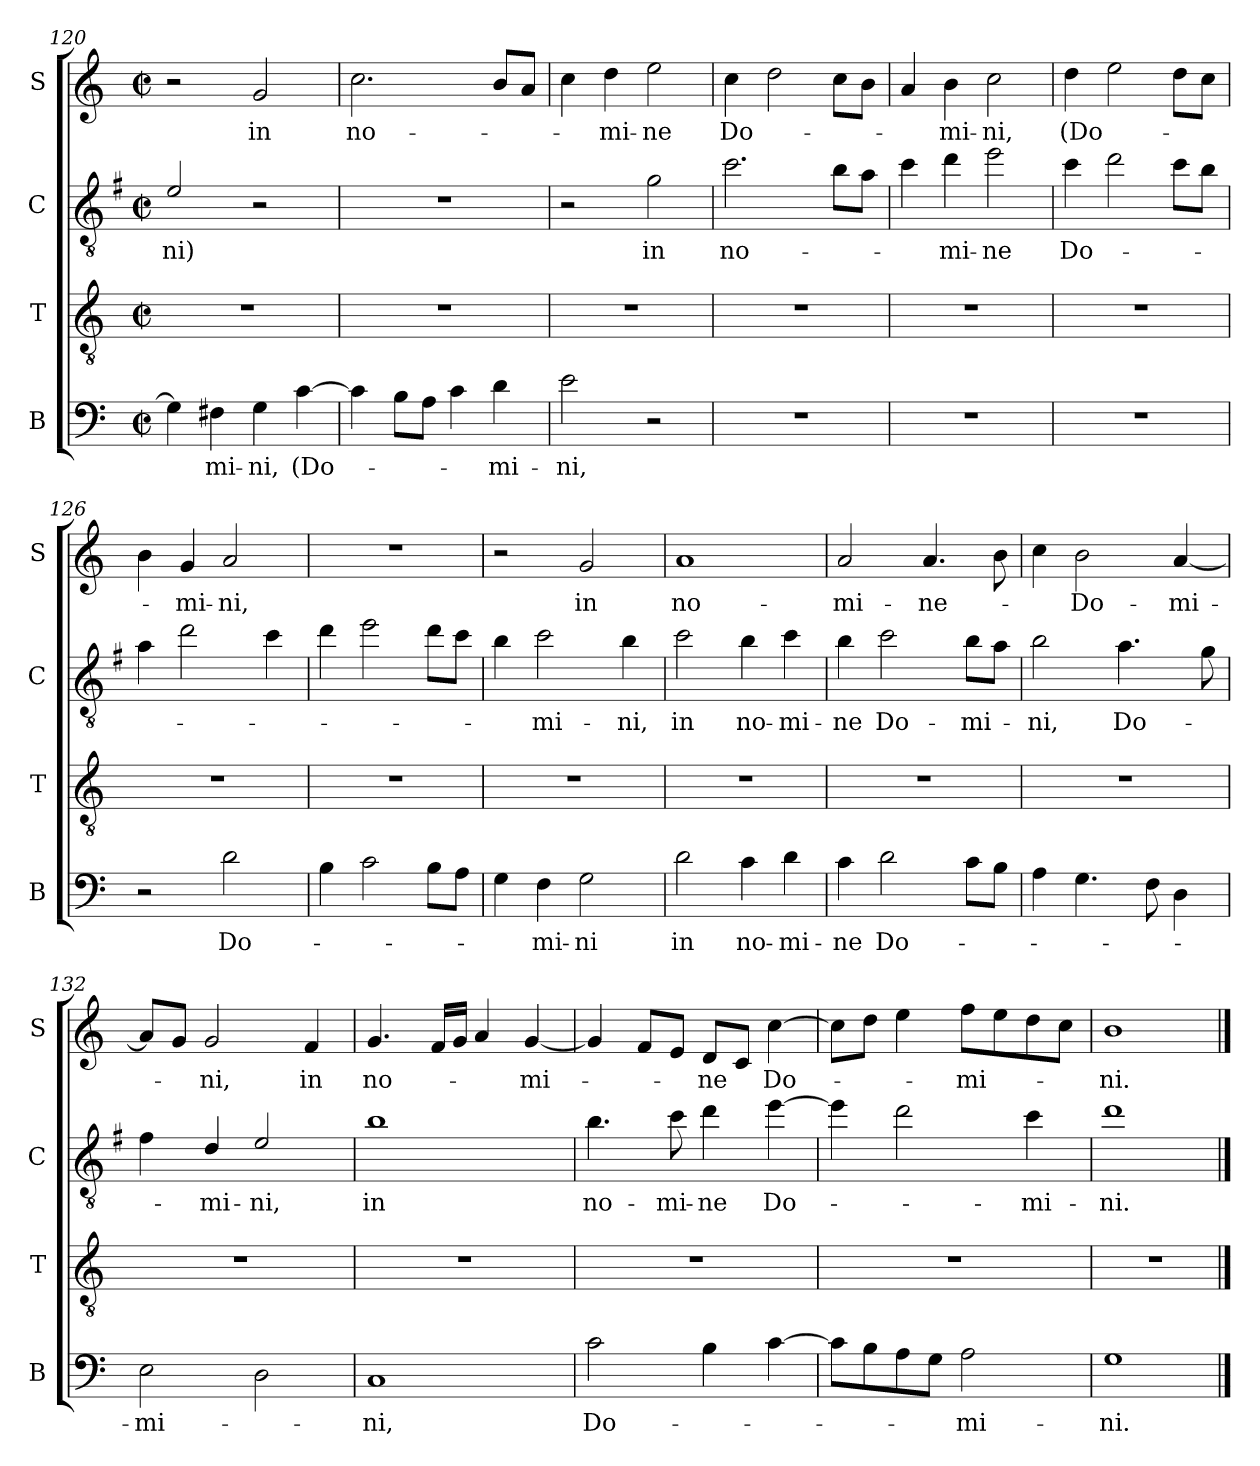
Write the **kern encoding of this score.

**kern	**text	**kern	**kern	**text	**kern	**text
*part4	*part4	*part3	*part2	*part2	*part1	*part1
*staff4	*staff4	*staff3	*staff2	*staff2	*staff1	*staff1
*I"B	*	*I"T	*I"C	*	*I"S	*
*I'B	*	*I'T	*I'C	*	*I'S	*
*clefF4	*	*clefGv2	*clefGv2	*	*clefG2	*
*	*	*	*ITrd4c7	*	*	*
*k[]	*	*k[]	*k[]	*	*k[]	*
*M2/2	*	*M2/2	*M2/2	*	*M2/2	*
*met(c|)	*	*met(c|)	*met(c|)	*	*met(c|)	*
=120	=120	=120	=120	=120	=120	=120
!	!	!	!	!LO:LY:b	!	!
4G\]	.	1r	2A/	-ni)	2r	.
!	!LO:LY:b	!	!	!	!	!
4F#X\	-mi-	.	.	.	.	.
!	!LO:LY:b	!	!	!	!	!LO:LY:b
4G\	-ni,	.	2r	.	2g/	in
!	!LO:LY:b	!	!	!	!	!
[4c\	(Do-	.	.	.	.	.
=121	=121	=121	=121	=121	=121	=121
!	!	!	!	!	!	!LO:LY:b
4c\]	.	1r	1r	.	2.cc\	no-
8B\L	.	.	.	.	.	.
8A\J	.	.	.	.	.	.
4c\	.	.	.	.	.	.
!	!LO:LY:b	!	!	!	!	!
4d\	-mi-	.	.	.	8b/L	.
.	.	.	.	.	8a/J	.
=122	=122	=122	=122	=122	=122	=122
!	!LO:LY:b	!	!	!	!	!
2e\	-ni,	1r	2r	.	4cc\	.
!	!	!	!	!	!	!LO:LY:b
.	.	.	.	.	4dd\	-mi-
!	!	!	!	!LO:LY:b	!	!LO:LY:b
2r	.	.	2c\	in	2ee\	-ne
=123	=123	=123	=123	=123	=123	=123
!	!	!	!	!LO:LY:b	!	!LO:LY:b
1r	.	1r	2.f\	no-	4cc\	Do-
.	.	.	.	.	2dd\	.
.	.	.	8e\L	.	8cc\L	.
.	.	.	8d\J	.	8b\J	.
=124	=124	=124	=124	=124	=124	=124
1r	.	1r	4f\	.	4a/	.
!	!	!	!	!LO:LY:b	!	!LO:LY:b
.	.	.	4g\	-mi-	4b\	-mi-
!	!	!	!	!LO:LY:b	!	!LO:LY:b
.	.	.	2a\	-ne	2cc\	-ni,
=125	=125	=125	=125	=125	=125	=125
!	!	!	!	!LO:LY:b	!	!LO:LY:b
1r	.	1r	4f\	Do-	4dd\	(Do-
.	.	.	2g\	.	2ee\	.
.	.	.	8f\L	.	8dd\L	.
.	.	.	8e\J	.	8cc\J	.
!!LO:LB:g=z
=126	=126	=126	=126	=126	=126	=126
2r	.	1r	4d\	.	4b\	.
!	!	!	!	!	!	!LO:LY:b
.	.	.	2g\	.	4g/	-mi-
!	!LO:LY:b	!	!	!	!	!LO:LY:b
2d\	Do-	.	.	.	2a/	-ni,
.	.	.	4f\	.	.	.
=127	=127	=127	=127	=127	=127	=127
4B\	.	1r	4g\	.	1r	.
2c\	.	.	2a\	.	.	.
8B\L	.	.	8g\L	.	.	.
8A\J	.	.	8f\J	.	.	.
=128	=128	=128	=128	=128	=128	=128
4G\	.	1r	4e\	.	2r	.
!	!LO:LY:b	!	!	!LO:LY:b	!	!
4F\	-mi-	.	2f\	mi-	.	.
!	!LO:LY:b	!	!	!	!	!LO:LY:b
2G\	-ni	.	.	.	2g/	in
!	!	!	!	!LO:LY:b	!	!
.	.	.	4e\	-ni,	.	.
=129	=129	=129	=129	=129	=129	=129
!	!LO:LY:b	!	!	!LO:LY:b	!	!LO:LY:b
2d\	in	1r	2f\	in	1a	no-
!	!LO:LY:b	!	!	!LO:LY:b	!	!
4c\	no-	.	4e\	no-	.	.
!	!LO:LY:b	!	!	!LO:LY:b	!	!
4d\	-mi-	.	4f\	-mi-	.	.
=130	=130	=130	=130	=130	=130	=130
!	!LO:LY:b	!	!	!LO:LY:b	!	!LO:LY:b
4c\	-ne	1r	4e\	-ne	2a/	-mi-
!	!LO:LY:b	!	!	!LO:LY:b	!	!
2d\	Do-	.	2f\	Do-	.	.
!	!	!	!	!	!	!LO:LY:b
.	.	.	.	.	4.a/	-ne-
!	!	!	!	!LO:LY:b	!	!
8c\L	.	.	8e\L	mi-	.	.
8B\J	.	.	8d\J	.	8b\	.
=131	=131	=131	=131	=131	=131	=131
!	!	!	!	!LO:LY:b	!	!
4A\	.	1r	2e\	-ni,	4cc\	.
!	!	!	!	!	!	!LO:LY:b
4.G\	.	.	.	.	2b\	-Do-
!	!	!	!	!LO:LY:b	!	!
.	.	.	4.d\	Do-	.	.
8F\	.	.	.	.	.	.
!	!	!	!	!	!	!LO:LY:b
4D\	.	.	.	.	[4a/	mi-
.	.	.	8c\	.	.	.
=132	=132	=132	=132	=132	=132	=132
!	!LO:LY:b	!	!	!	!	!
2E\	-mi-	1r	4B\	.	8a/L]	.
.	.	.	.	.	8g/J	.
!	!	!	!	!LO:LY:b	!	!LO:LY:b
.	.	.	4G/	-mi-	2g/	-ni,
!	!	!	!	!LO:LY:b	!	!
2D\	.	.	2A/	-ni,	.	.
!	!	!	!	!	!	!LO:LY:b
.	.	.	.	.	4f/	in
!!LO:LB:g=z
=133	=133	=133	=133	=133	=133	=133
!	!LO:LY:b	!	!	!LO:LY:b	!	!LO:LY:b
1C	-ni,	1r	1e	in	4.g/	no-
.	.	.	.	.	16f/LL	.
.	.	.	.	.	16g/JJ	.
.	.	.	.	.	4a/	.
!	!	!	!	!	!	!LO:LY:b
.	.	.	.	.	[4g/	-mi-
=134	=134	=134	=134	=134	=134	=134
!	!LO:LY:b	!	!	!LO:LY:b	!	!
2c\	Do-	1r	4.e\	no-	4g/]	.
.	.	.	.	.	8f/L	.
!	!	!	!	!LO:LY:b	!	!
.	.	.	8f\	-mi-	8e/J	.
!	!	!	!	!LO:LY:b	!	!LO:LY:b
4B\	.	.	4g\	-ne	8d/L	-ne
.	.	.	.	.	8c/J	.
!	!	!	!	!LO:LY:b	!	!LO:LY:b
[4c\	.	.	[4a\	Do-	[4cc\	Do-
=135	=135	=135	=135	=135	=135	=135
*	*	*	*	*	*MM92	*
8c\L]	.	1r	4a\]	.	8cc\L]	.
8B\	.	.	.	.	8dd\J	.
8A\	.	.	2g\	.	4ee\	.
8G\J	.	.	.	.	.	.
!	!LO:LY:b	!	!	!	!	!LO:LY:b
2A\	-mi-	.	.	.	8ff\L	-mi-
.	.	.	.	.	8ee\	.
!	!	!	!	!LO:LY:b	!	!
.	.	.	4f\	-mi-	8dd\	.
.	.	.	.	.	8cc\J	.
=136	=136	=136	=136	=136	=136	=136
!	!LO:LY:b	!	!	!LO:LY:b	!	!LO:LY:b
1G	-ni.	1r	1g	-ni.	1b	-ni.
==	==	==	==	==	==	==
*-	*-	*-	*-	*-	*-	*-
